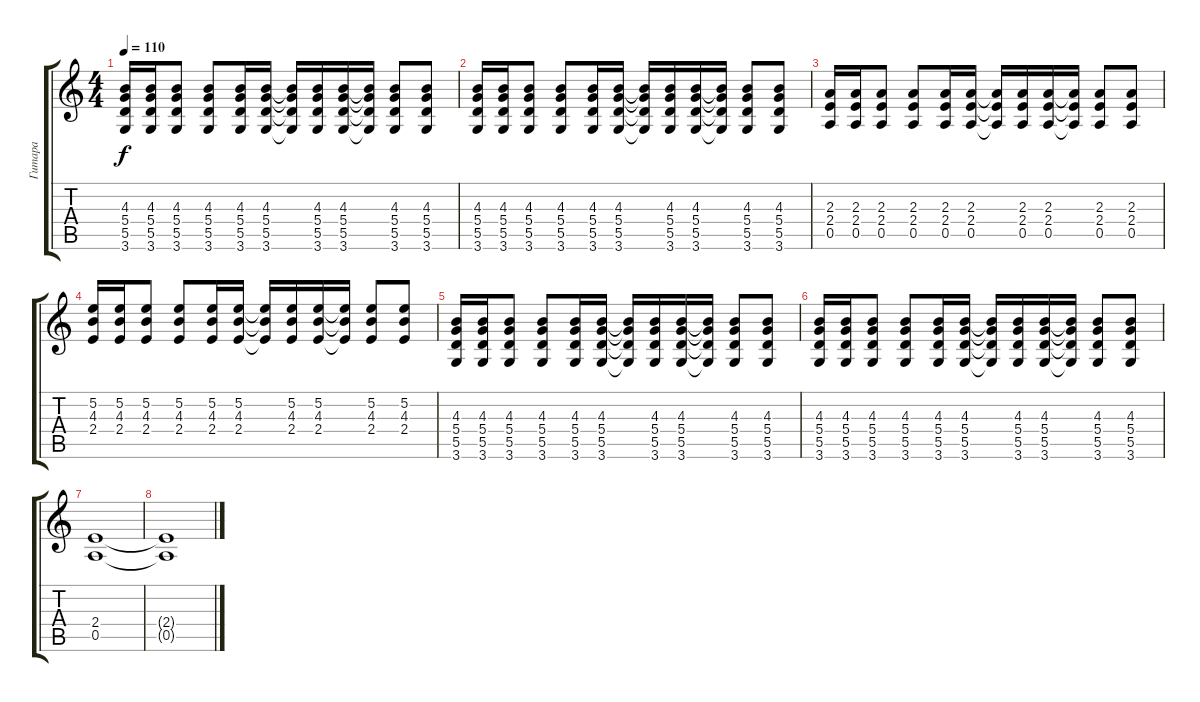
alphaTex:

\track ("Гитара" "Гитара") {instrument acousticguitarsteel}
\staff {score tabs}
\tuning (E4 B3 G3 D3 A2 E2) {hide}
\ts (4 4)
\tempo 110
\clef g2
\ks c
(4.3 5.4 5.5 3.6).16{dy f instrument electricguitarclean} (4.3 5.4 5.5 3.6).16 (4.3 5.4 5.5 3.6).8 (4.3 5.4 5.5 3.6).8 (4.3 5.4 5.5 3.6).16 (4.3 5.4 5.5 3.6).16 (4.3{t} 5.4{t} 5.5{t} 3.6{t}).16 (4.3 5.4 5.5 3.6).16 (4.3 5.4 5.5 3.6).16 (4.3{t} 5.4{t} 5.5{t} 3.6{t}).16 (4.3 5.4 5.5 3.6).8 (4.3 5.4 5.5 3.6).8 |
(4.3 5.4 5.5 3.6).16{instrument electricguitarclean} (4.3 5.4 5.5 3.6).16 (4.3 5.4 5.5 3.6).8 (4.3 5.4 5.5 3.6).8 (4.3 5.4 5.5 3.6).16 (4.3 5.4 5.5 3.6).16 (4.3{t} 5.4{t} 5.5{t} 3.6{t}).16 (4.3 5.4 5.5 3.6).16 (4.3 5.4 5.5 3.6).16 (4.3{t} 5.4{t} 5.5{t} 3.6{t}).16 (4.3 5.4 5.5 3.6).8 (4.3 5.4 5.5 3.6).8 |
(2.3 2.4 0.5).16{instrument electricguitarclean} (2.3 2.4 0.5).16 (2.3 2.4 0.5).8 (2.3 2.4 0.5).8 (2.3 2.4 0.5).16 (2.3 2.4 0.5).16 (2.3{t} 2.4{t} 0.5{t}).16 (2.3 2.4 0.5).16 (2.3 2.4 0.5).16 (2.3{t} 2.4{t} 0.5{t}).16 (2.3 2.4 0.5).8 (2.3 2.4 0.5).8 |
(5.2 4.3 2.4).16{instrument electricguitarclean} (5.2 4.3 2.4).16 (5.2 4.3 2.4).8 (5.2 4.3 2.4).8 (5.2 4.3 2.4).16 (5.2 4.3 2.4).16 (5.2{t} 4.3{t} 2.4{t}).16 (5.2 4.3 2.4).16 (5.2 4.3 2.4).16 (5.2{t} 4.3{t} 2.4{t}).16 (5.2 4.3 2.4).8 (5.2 4.3 2.4).8 |
(4.3 5.4 5.5 3.6).16{instrument electricguitarclean} (4.3 5.4 5.5 3.6).16 (4.3 5.4 5.5 3.6).8 (4.3 5.4 5.5 3.6).8 (4.3 5.4 5.5 3.6).16 (4.3 5.4 5.5 3.6).16 (4.3{t} 5.4{t} 5.5{t} 3.6{t}).16 (4.3 5.4 5.5 3.6).16 (4.3 5.4 5.5 3.6).16 (4.3{t} 5.4{t} 5.5{t} 3.6{t}).16 (4.3 5.4 5.5 3.6).8 (4.3 5.4 5.5 3.6).8 |
(4.3 5.4 5.5 3.6).16{instrument electricguitarclean} (4.3 5.4 5.5 3.6).16 (4.3 5.4 5.5 3.6).8 (4.3 5.4 5.5 3.6).8 (4.3 5.4 5.5 3.6).16 (4.3 5.4 5.5 3.6).16 (4.3{t} 5.4{t} 5.5{t} 3.6{t}).16 (4.3 5.4 5.5 3.6).16 (4.3 5.4 5.5 3.6).16 (4.3{t} 5.4{t} 5.5{t} 3.6{t}).16 (4.3 5.4 5.5 3.6).8 (4.3 5.4 5.5 3.6).8 |
(2.4 0.5).1 |
(2.4{t} 0.5{t}).1
